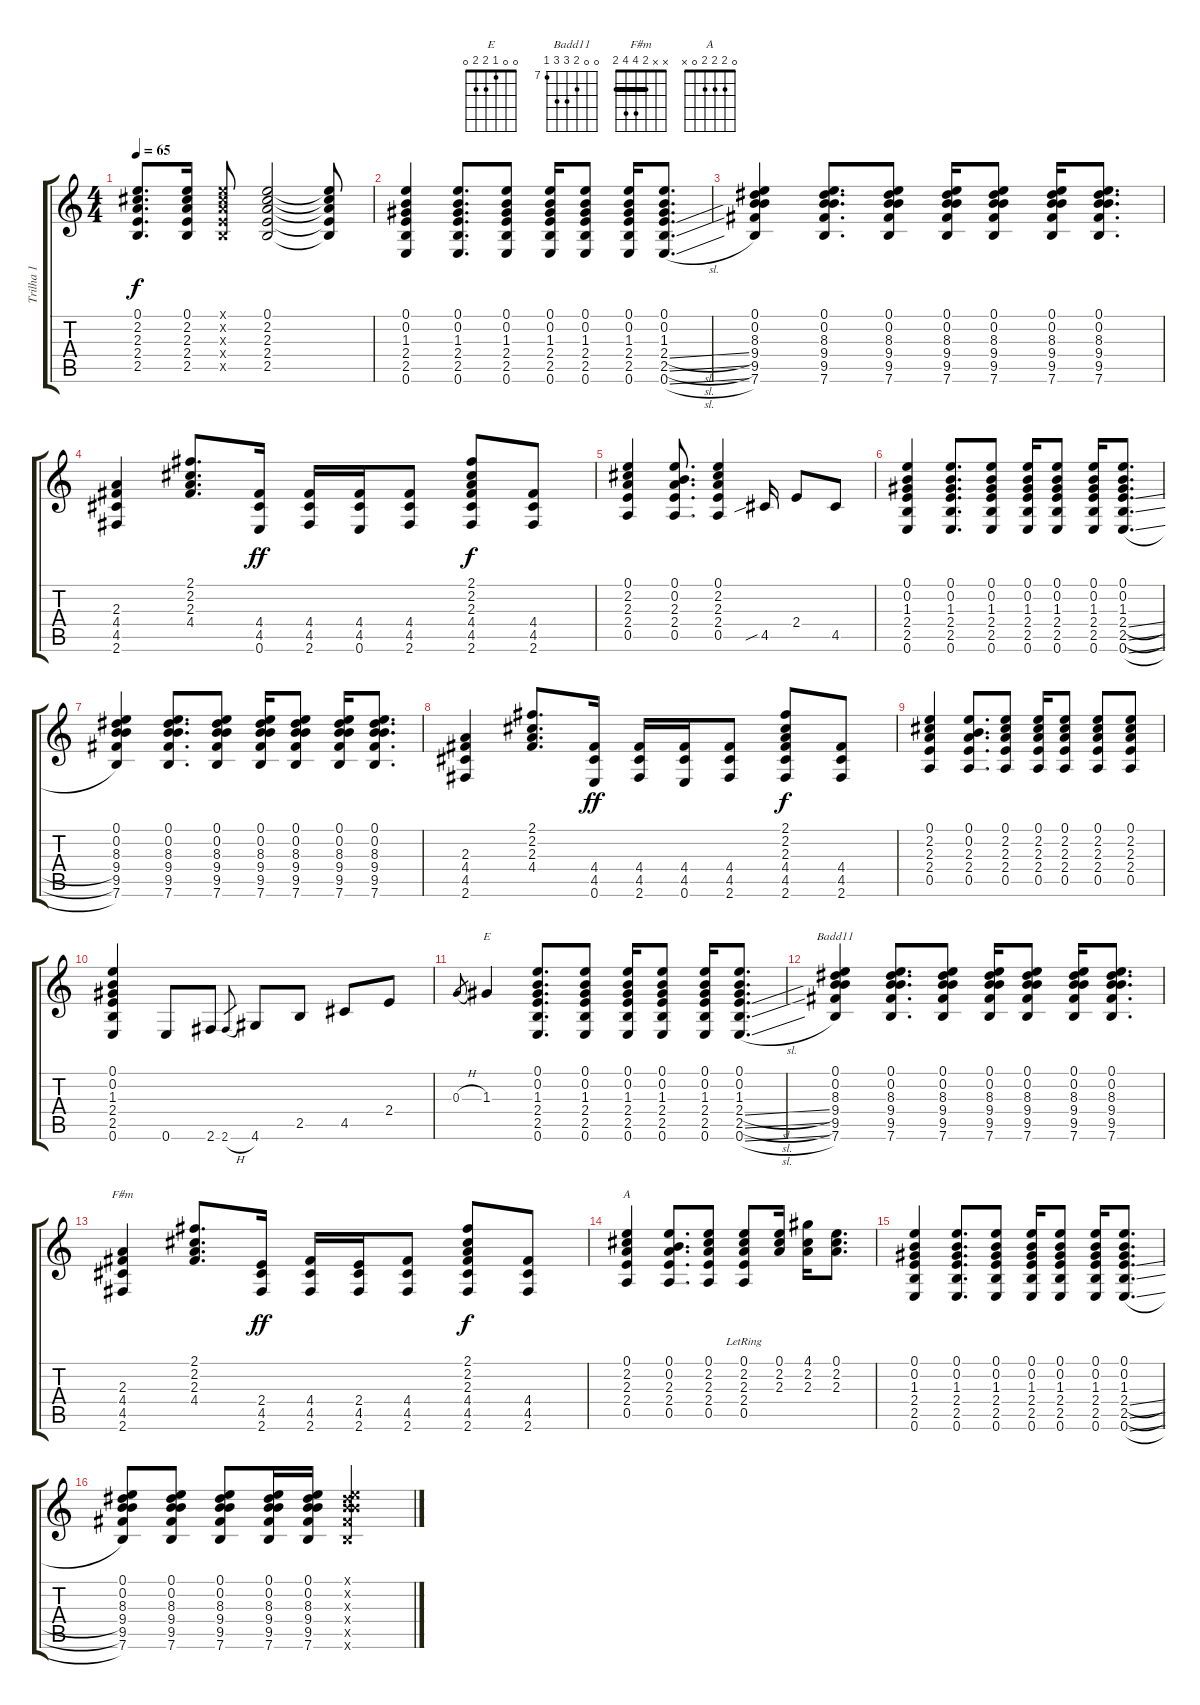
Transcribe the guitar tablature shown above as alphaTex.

\track ("Trilha 1" "Trilha 1") {instrument acousticguitarsteel}
\staff {score tabs}
\tuning (E4 B3 G3 D3 A2 E2) {hide}
\chord ("E" 0 0 1 2 2 0)
\chord ("Badd11" 0 0 8 9 9 7) {firstfret 7}
\chord ("F#m" x x 2 4 4 2) {barre 2}
\chord ("A" 0 2 2 2 0 x)
\ts (4 4)
\tempo 65
\clef g2
\ks c
(0.1 2.2 2.3 2.4 2.5).8{d dy f} (0.1 2.2 2.3 2.4 2.5).16 (0.1{x} 2.2{x} 2.3{x} 2.4{x} 2.5{x}).8 (0.1 2.2 2.3 2.4 2.5).2 (0.1{t} 2.2{t} 2.3{t} 2.4{t} 2.5{t}).8 |
(0.1 0.2 1.3 2.4 2.5 0.6).4 (0.1 0.2 1.3 2.4 2.5 0.6).8{d} (0.1 0.2 1.3 2.4 2.5 0.6).8 (0.1 0.2 1.3 2.4 2.5 0.6).16 (0.1 0.2 1.3 2.4 2.5 0.6).8 (0.1 0.2 1.3 2.4 2.5 0.6).16 (0.1 0.2 1.3 2.4{sl} 2.5{sl} 0.6{sl}).8{d} |
(0.1 0.2 8.3 9.4 9.5 7.6).4 (0.1 0.2 8.3 9.4 9.5 7.6).8{d} (0.1 0.2 8.3 9.4 9.5 7.6).8 (0.1 0.2 8.3 9.4 9.5 7.6).16 (0.1 0.2 8.3 9.4 9.5 7.6).8 (0.1 0.2 8.3 9.4 9.5 7.6).16 (0.1 0.2 8.3 9.4 9.5 7.6).8{d} |
(2.3 4.4 4.5 2.6).4 (2.1 2.2 2.3 4.4).8{d} (4.4 4.5 0.6).16{dy ff} (4.4 4.5 2.6).16 (4.4 4.5 0.6).16 (4.4 4.5 2.6).8 (2.1 2.2 2.3 4.4 4.5 2.6).8{dy f} (4.4 4.5 2.6).8 |
(0.1 2.2 2.3 2.4 0.5).4 (0.1 0.2 2.3 2.4 0.5).8{d} (0.1 2.2 2.3 2.4 0.5).4 4.5{sib}.16 2.4.8 4.5.8 |
(0.1 0.2 1.3 2.4 2.5 0.6).4 (0.1 0.2 1.3 2.4 2.5 0.6).8{d} (0.1 0.2 1.3 2.4 2.5 0.6).8 (0.1 0.2 1.3 2.4 2.5 0.6).16 (0.1 0.2 1.3 2.4 2.5 0.6).8 (0.1 0.2 1.3 2.4 2.5 0.6).16 (0.1 0.2 1.3 2.4{sl} 2.5{sl} 0.6{sl}).8{d} |
(0.1 0.2 8.3 9.4 9.5 7.6).4 (0.1 0.2 8.3 9.4 9.5 7.6).8{d} (0.1 0.2 8.3 9.4 9.5 7.6).8 (0.1 0.2 8.3 9.4 9.5 7.6).16 (0.1 0.2 8.3 9.4 9.5 7.6).8 (0.1 0.2 8.3 9.4 9.5 7.6).16 (0.1 0.2 8.3 9.4 9.5 7.6).8{d} |
(2.3 4.4 4.5 2.6).4 (2.1 2.2 2.3 4.4).8{d} (4.4 4.5 0.6).16{dy ff} (4.4 4.5 2.6).16 (4.4 4.5 0.6).16 (4.4 4.5 2.6).8 (2.1 2.2 2.3 4.4 4.5 2.6).8{dy f} (4.4 4.5 2.6).8 |
(0.1 2.2 2.3 2.4 0.5).4 (0.1 0.2 2.3 2.4 0.5).8{d} (0.1 2.2 2.3 2.4 0.5).8 (0.1 2.2 2.3 2.4 0.5).16 (0.1 2.2 2.3 2.4 0.5).8 (0.1 2.2 2.3 2.4 0.5).8 (0.1 2.2 2.3 2.4 0.5).8 |
(0.1 0.2 1.3 2.4 2.5 0.6).4 0.6.8 2.6.8 2.6{h}.8{gr} 4.6.8 2.5.8 4.5.8 2.4.8 |
0.3{h}.8{gr} 1.3.4{ch "E"} (0.1 0.2 1.3 2.4 2.5 0.6).8{d} (0.1 0.2 1.3 2.4 2.5 0.6).8 (0.1 0.2 1.3 2.4 2.5 0.6).16 (0.1 0.2 1.3 2.4 2.5 0.6).8 (0.1 0.2 1.3 2.4 2.5 0.6).16 (0.1 0.2 1.3 2.4{sl} 2.5{sl} 0.6{sl}).8{d} |
(0.1 0.2 8.3 9.4 9.5 7.6).4{ch "Badd11"} (0.1 0.2 8.3 9.4 9.5 7.6).8{d} (0.1 0.2 8.3 9.4 9.5 7.6).8 (0.1 0.2 8.3 9.4 9.5 7.6).16 (0.1 0.2 8.3 9.4 9.5 7.6).8 (0.1 0.2 8.3 9.4 9.5 7.6).16 (0.1 0.2 8.3 9.4 9.5 7.6).8{d} |
(2.3 4.4 4.5 2.6).4{ch "F#m"} (2.1 2.2 2.3 4.4).8{d} (2.4 4.5 2.6).16{dy ff} (4.4 4.5 2.6).16 (2.4 4.5 2.6).16 (4.4 4.5 2.6).8 (2.1 2.2 2.3 4.4 4.5 2.6).8{dy f} (4.4 4.5 2.6).8 |
(0.1 2.2 2.3 2.4 0.5).4{ch "A"} (0.1 0.2 2.3 2.4 0.5).8{d} (0.1 2.2 2.3 2.4 0.5).8 (0.1{lr} 2.2{lr} 2.3{lr} 2.4{lr} 0.5{lr}).8 (0.1 2.2 2.3).16 (4.1 2.2 2.3).16 (0.1 2.2 2.3).8{d} |
(0.1 0.2 1.3 2.4 2.5 0.6).4 (0.1 0.2 1.3 2.4 2.5 0.6).8{d} (0.1 0.2 1.3 2.4 2.5 0.6).8 (0.1 0.2 1.3 2.4 2.5 0.6).16 (0.1 0.2 1.3 2.4 2.5 0.6).8 (0.1 0.2 1.3 2.4 2.5 0.6).16 (0.1 0.2 1.3 2.4{sl} 2.5{sl} 0.6{sl}).8{d} |
(0.1 0.2 8.3 9.4 9.5 7.6).8 (0.1 0.2 8.3 9.4 9.5 7.6).8 (0.1 0.2 8.3 9.4 9.5 7.6).8 (0.1 0.2 8.3 9.4 9.5 7.6).16 (0.1 0.2 8.3 9.4 9.5 7.6).16 (0.1{x} 0.2{x} 8.3{x} 9.4{x} 9.5{x} 7.6{x}).2
